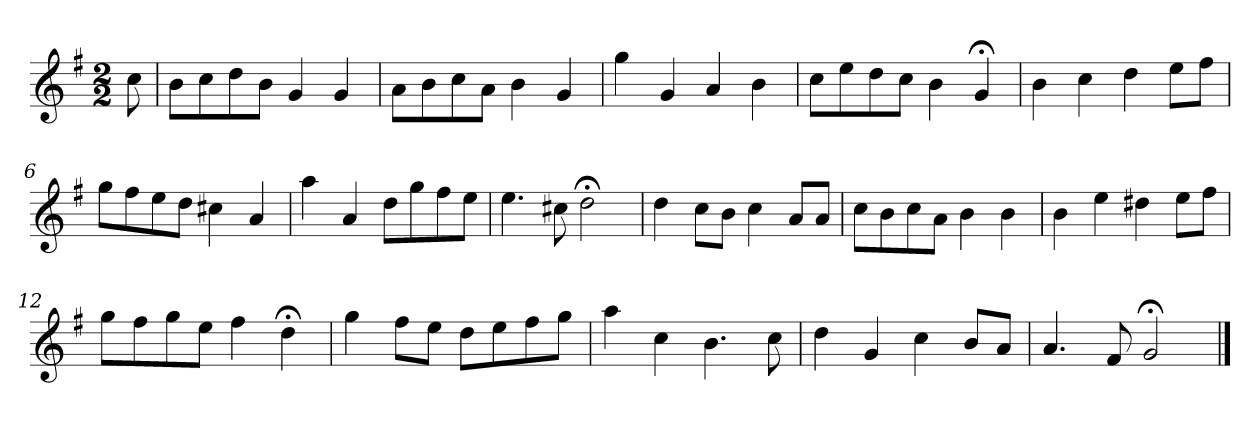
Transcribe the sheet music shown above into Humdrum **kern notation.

**kern
*part1
*staff1
*k[f#]
*G:
*M2/2
*MM120
=
8cc
=1
8bL
8cc
8dd
8bJ
4g
4g
=2
8aL
8b
8cc
8aJ
4b
4g
=3
4gg
4g
4a
4b
=4
8ccL
8ee
8dd
8ccJ
4b
4g;<
=5
4b
4cc
4dd
8eeL
8ff#J
=6
8ggL
8ff#
8ee
8ddJ
4cc#X
4a
=7
4aa
4a
8ddL
8gg
8ff#
8eeJ
=8
4.ee
8cc#X
2dd;<
=9
4dd
8ccL
8bJ
4cc
8aL
8aJ
=10
8ccL
8b
8cc
8aJ
4b
4b
=11
4b
4ee
4dd#X
8eeL
8ff#J
=12
8ggL
8ff#
8gg
8eeJ
4ff#
4dd;<
=13
4gg
8ff#L
8eeJ
8ddL
8ee
8ff#
8ggJ
=14
4aa
4cc
4.b
8cc
=15
4dd
4g
4cc
8bL
8aJ
=16
4.a
8f#
2g;<
==
*-
